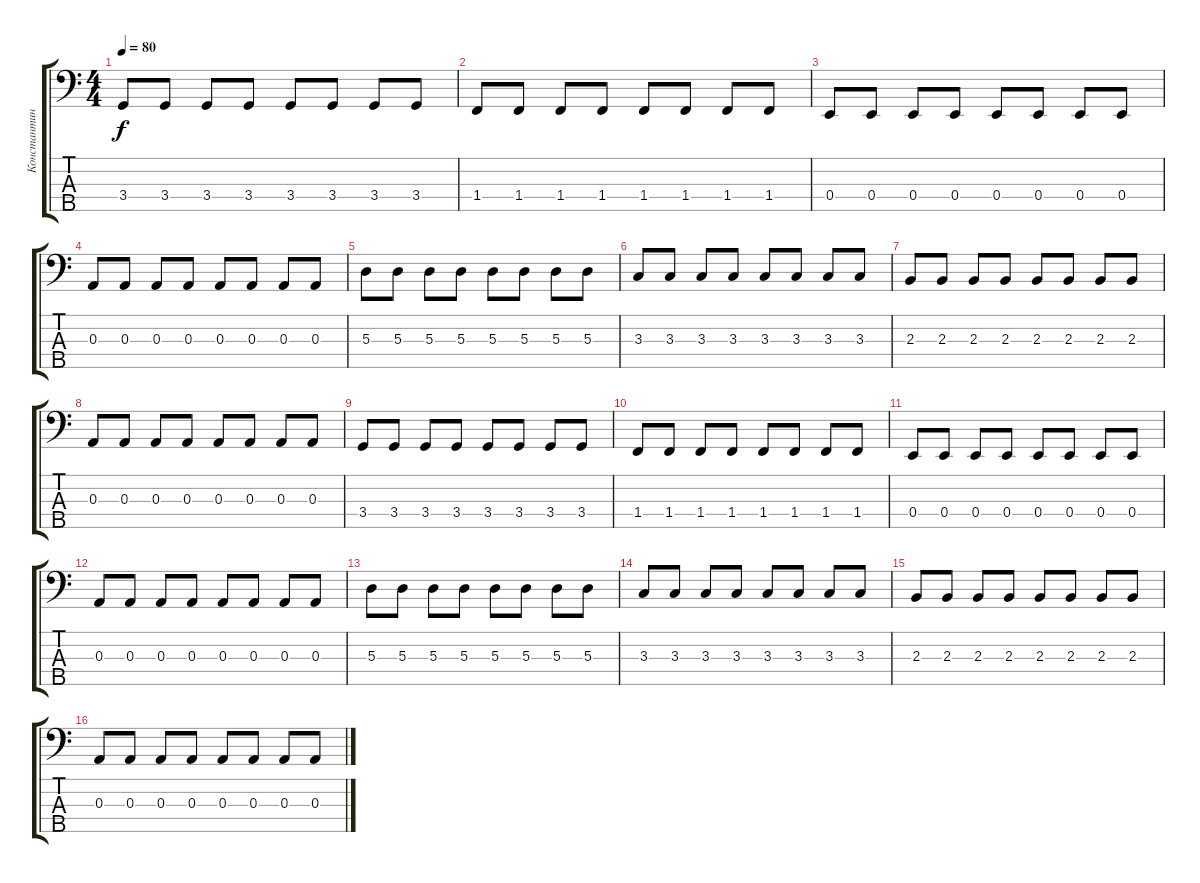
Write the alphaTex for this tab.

\track ("Константин Бекрев" "Константин") {instrument electricbasspick}
\staff {score tabs}
\tuning (G2 D2 A1 E1 B0) {hide}
\ts (4 4)
\tempo 80
\clef f4
\ks c
3.4.8{dy f} 3.4.8 3.4.8 3.4.8 3.4.8 3.4.8 3.4.8 3.4.8 |
1.4.8 1.4.8 1.4.8 1.4.8 1.4.8 1.4.8 1.4.8 1.4.8 |
0.4.8 0.4.8 0.4.8 0.4.8 0.4.8 0.4.8 0.4.8 0.4.8 |
0.3.8 0.3.8 0.3.8 0.3.8 0.3.8 0.3.8 0.3.8 0.3.8 |
5.3.8 5.3.8 5.3.8 5.3.8 5.3.8 5.3.8 5.3.8 5.3.8 |
3.3.8 3.3.8 3.3.8 3.3.8 3.3.8 3.3.8 3.3.8 3.3.8 |
2.3.8 2.3.8 2.3.8 2.3.8 2.3.8 2.3.8 2.3.8 2.3.8 |
0.3.8 0.3.8 0.3.8 0.3.8 0.3.8 0.3.8 0.3.8 0.3.8 |
3.4.8 3.4.8 3.4.8 3.4.8 3.4.8 3.4.8 3.4.8 3.4.8 |
1.4.8 1.4.8 1.4.8 1.4.8 1.4.8 1.4.8 1.4.8 1.4.8 |
0.4.8 0.4.8 0.4.8 0.4.8 0.4.8 0.4.8 0.4.8 0.4.8 |
0.3.8 0.3.8 0.3.8 0.3.8 0.3.8 0.3.8 0.3.8 0.3.8 |
5.3.8 5.3.8 5.3.8 5.3.8 5.3.8 5.3.8 5.3.8 5.3.8 |
3.3.8 3.3.8 3.3.8 3.3.8 3.3.8 3.3.8 3.3.8 3.3.8 |
2.3.8 2.3.8 2.3.8 2.3.8 2.3.8 2.3.8 2.3.8 2.3.8 |
0.3.8 0.3.8 0.3.8 0.3.8 0.3.8 0.3.8 0.3.8 0.3.8
